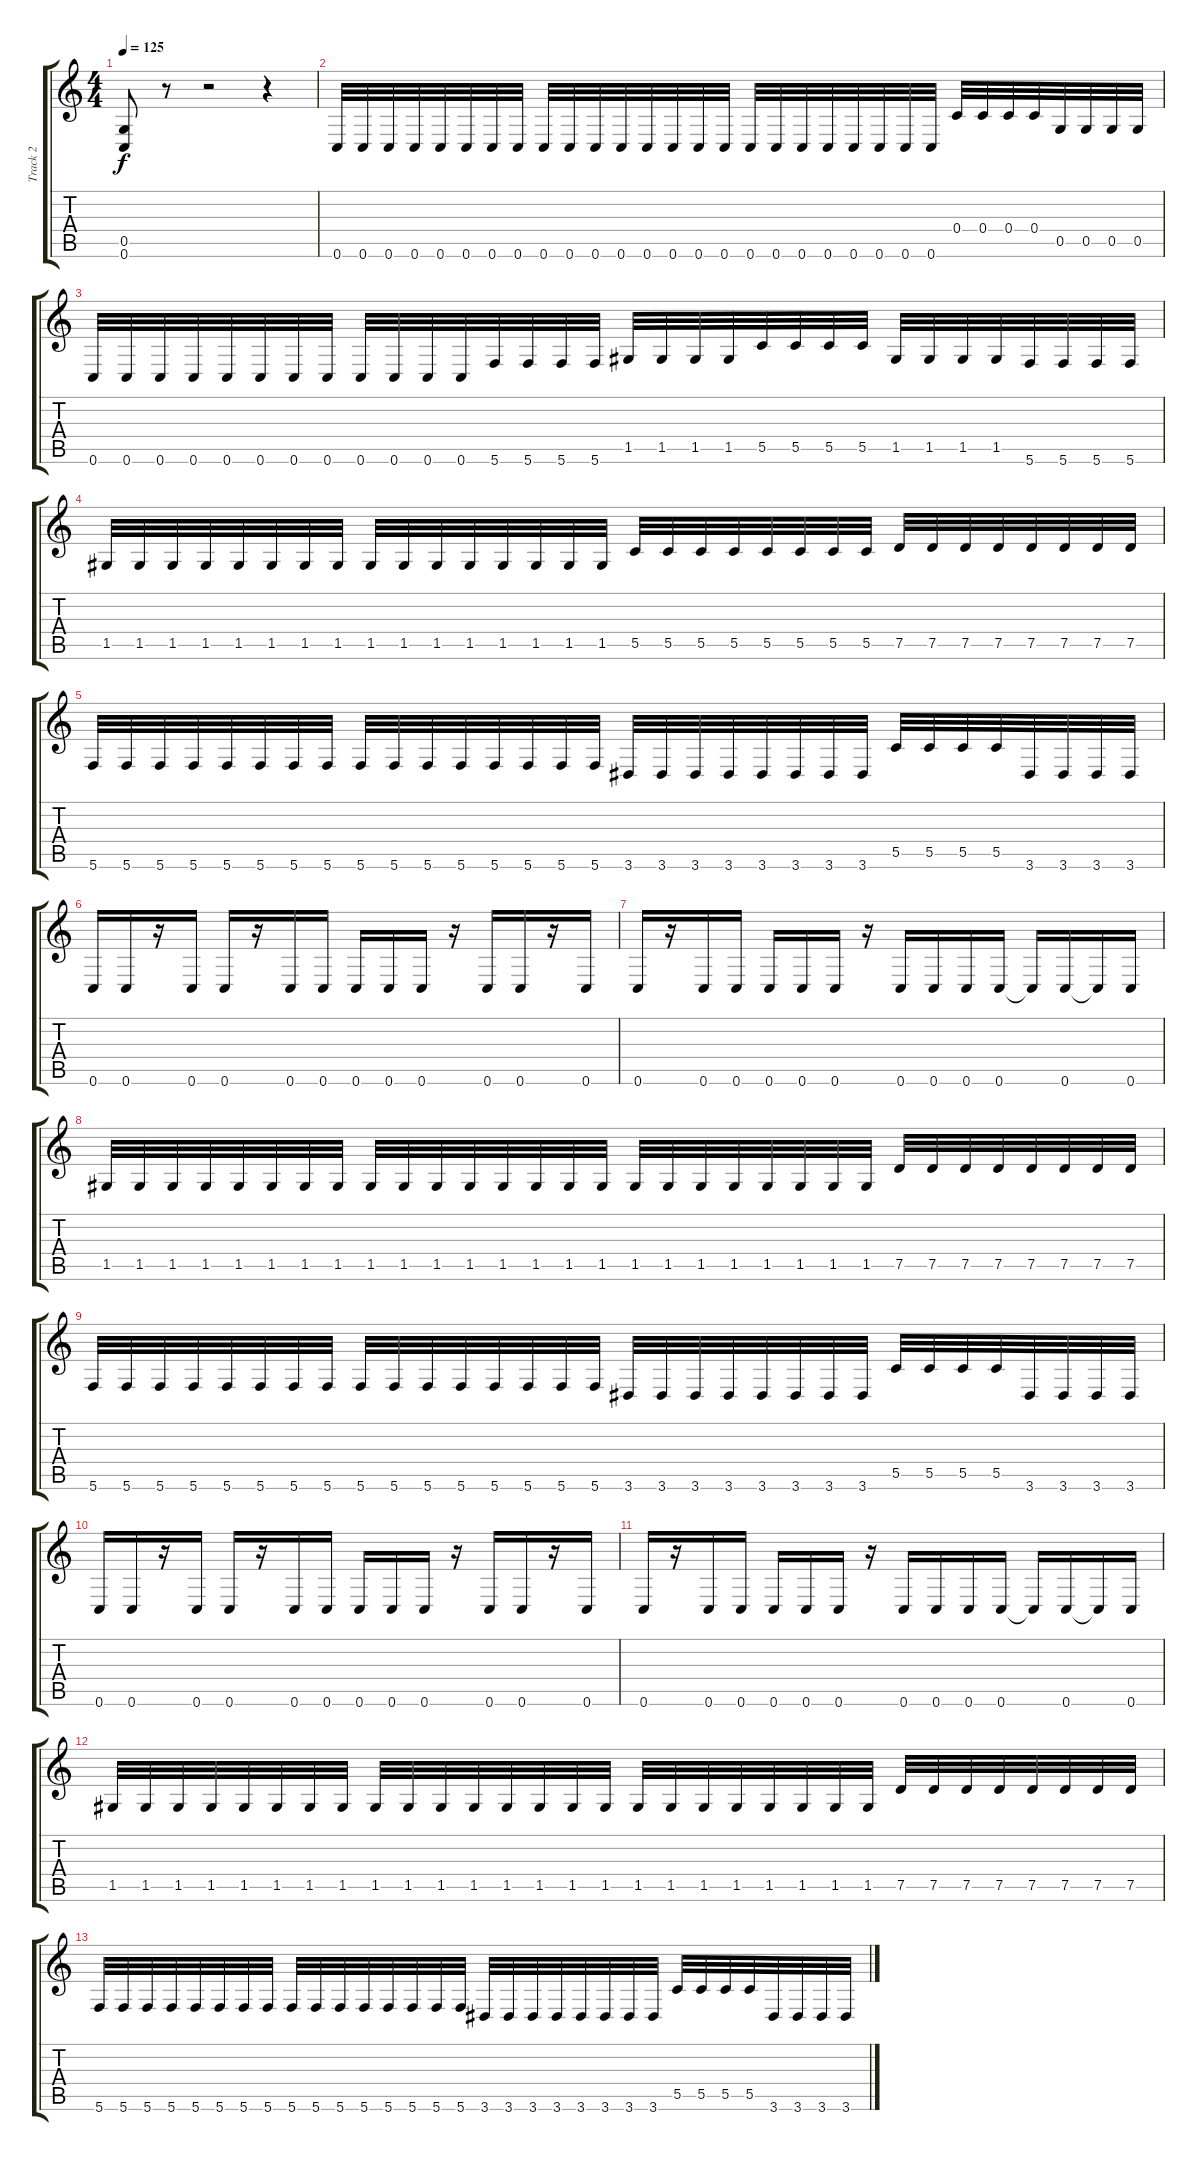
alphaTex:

\track ("Track 2" "Track 2") {instrument distortionguitar}
\staff {score tabs}
\tuning (D4 A3 F3 C3 G2 C2) {hide}
\ts (4 4)
\tempo 125
\clef g2
\ks c
(0.5 0.6).8{dy f} r.8 r.2 r.4 |
0.6.32 0.6.32 0.6.32 0.6.32 0.6.32 0.6.32 0.6.32 0.6.32 0.6.32 0.6.32 0.6.32 0.6.32 0.6.32 0.6.32 0.6.32 0.6.32 0.6.32 0.6.32 0.6.32 0.6.32 0.6.32 0.6.32 0.6.32 0.6.32 0.4.32 0.4.32 0.4.32 0.4.32 0.5.32 0.5.32 0.5.32 0.5.32 |
0.6.32 0.6.32 0.6.32 0.6.32 0.6.32 0.6.32 0.6.32 0.6.32 0.6.32 0.6.32 0.6.32 0.6.32 5.6.32 5.6.32 5.6.32 5.6.32 1.5.32 1.5.32 1.5.32 1.5.32 5.5.32 5.5.32 5.5.32 5.5.32 1.5.32 1.5.32 1.5.32 1.5.32 5.6.32 5.6.32 5.6.32 5.6.32 |
1.5.32 1.5.32 1.5.32 1.5.32 1.5.32 1.5.32 1.5.32 1.5.32 1.5.32 1.5.32 1.5.32 1.5.32 1.5.32 1.5.32 1.5.32 1.5.32 5.5.32 5.5.32 5.5.32 5.5.32 5.5.32 5.5.32 5.5.32 5.5.32 7.5.32 7.5.32 7.5.32 7.5.32 7.5.32 7.5.32 7.5.32 7.5.32 |
5.6.32 5.6.32 5.6.32 5.6.32 5.6.32 5.6.32 5.6.32 5.6.32 5.6.32 5.6.32 5.6.32 5.6.32 5.6.32 5.6.32 5.6.32 5.6.32 3.6.32 3.6.32 3.6.32 3.6.32 3.6.32 3.6.32 3.6.32 3.6.32 5.5.32 5.5.32 5.5.32 5.5.32 3.6.32 3.6.32 3.6.32 3.6.32 |
0.6.16 0.6.16 r.16 0.6.16 0.6.16 r.16 0.6.16 0.6.16 0.6.16 0.6.16 0.6.16 r.16 0.6.16 0.6.16 r.16 0.6.16 |
0.6.16 r.16 0.6.16 0.6.16 0.6.16 0.6.16 0.6.16 r.16 0.6.16 0.6.16 0.6.16 0.6.16 0.6{t}.16 0.6.16 0.6{t}.16 0.6.16 |
1.5.32 1.5.32 1.5.32 1.5.32 1.5.32 1.5.32 1.5.32 1.5.32 1.5.32 1.5.32 1.5.32 1.5.32 1.5.32 1.5.32 1.5.32 1.5.32 1.5.32 1.5.32 1.5.32 1.5.32 1.5.32 1.5.32 1.5.32 1.5.32 7.5.32 7.5.32 7.5.32 7.5.32 7.5.32 7.5.32 7.5.32 7.5.32 |
5.6.32 5.6.32 5.6.32 5.6.32 5.6.32 5.6.32 5.6.32 5.6.32 5.6.32 5.6.32 5.6.32 5.6.32 5.6.32 5.6.32 5.6.32 5.6.32 3.6.32 3.6.32 3.6.32 3.6.32 3.6.32 3.6.32 3.6.32 3.6.32 5.5.32 5.5.32 5.5.32 5.5.32 3.6.32 3.6.32 3.6.32 3.6.32 |
0.6.16 0.6.16 r.16 0.6.16 0.6.16 r.16 0.6.16 0.6.16 0.6.16 0.6.16 0.6.16 r.16 0.6.16 0.6.16 r.16 0.6.16 |
0.6.16 r.16 0.6.16 0.6.16 0.6.16 0.6.16 0.6.16 r.16 0.6.16 0.6.16 0.6.16 0.6.16 0.6{t}.16 0.6.16 0.6{t}.16 0.6.16 |
1.5.32 1.5.32 1.5.32 1.5.32 1.5.32 1.5.32 1.5.32 1.5.32 1.5.32 1.5.32 1.5.32 1.5.32 1.5.32 1.5.32 1.5.32 1.5.32 1.5.32 1.5.32 1.5.32 1.5.32 1.5.32 1.5.32 1.5.32 1.5.32 7.5.32 7.5.32 7.5.32 7.5.32 7.5.32 7.5.32 7.5.32 7.5.32 |
5.6.32 5.6.32 5.6.32 5.6.32 5.6.32 5.6.32 5.6.32 5.6.32 5.6.32 5.6.32 5.6.32 5.6.32 5.6.32 5.6.32 5.6.32 5.6.32 3.6.32 3.6.32 3.6.32 3.6.32 3.6.32 3.6.32 3.6.32 3.6.32 5.5.32 5.5.32 5.5.32 5.5.32 3.6.32 3.6.32 3.6.32 3.6.32
